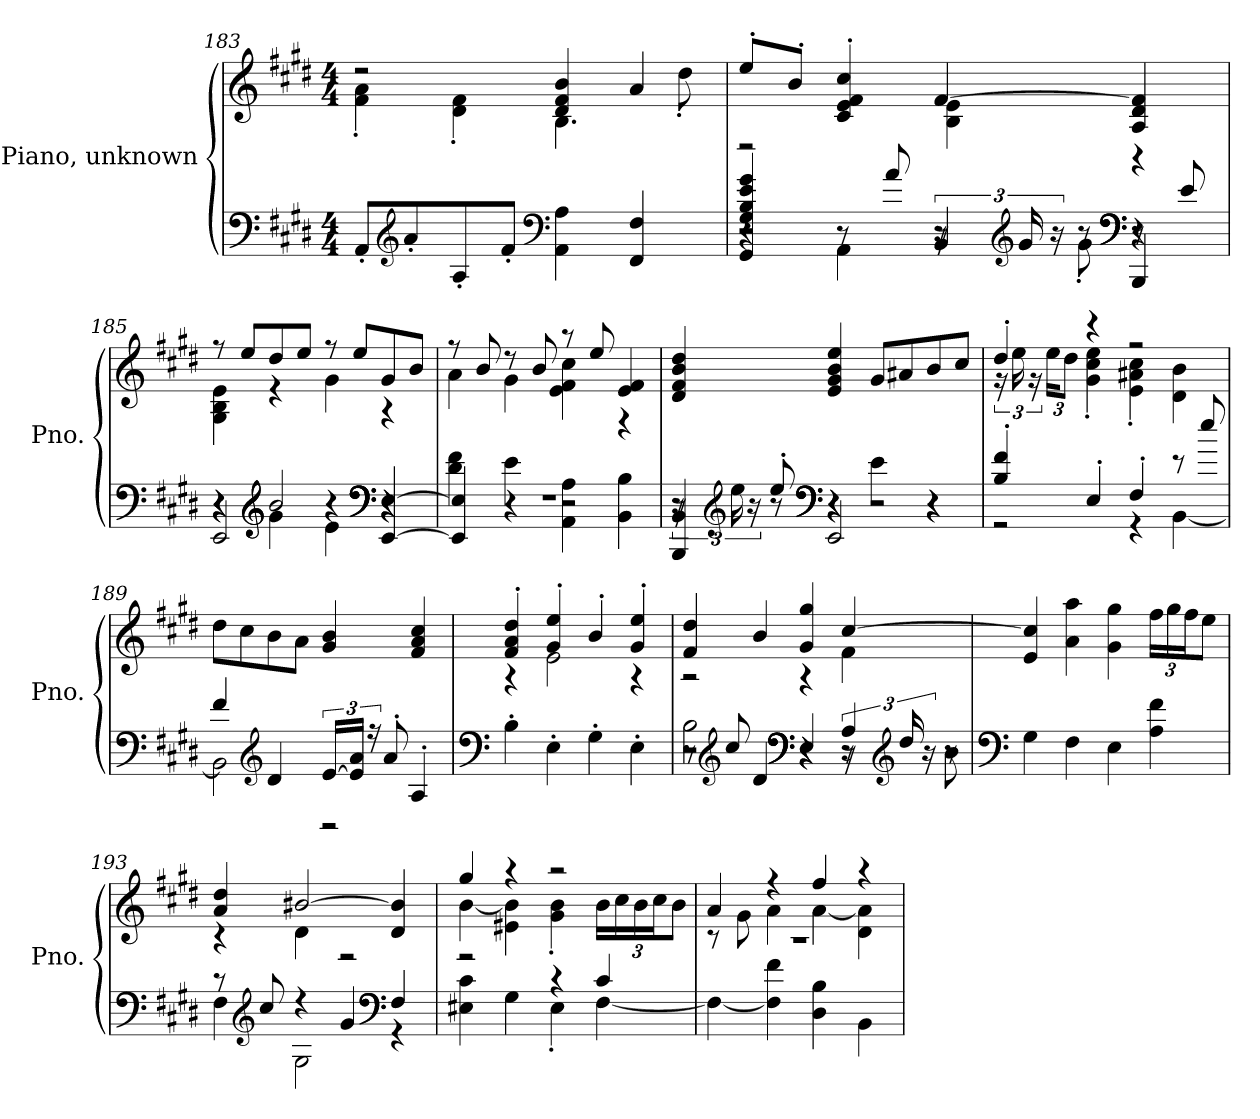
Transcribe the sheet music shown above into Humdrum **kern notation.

**kern	**kern
*part1	*part1
*staff2	*staff1
*I"Piano, unknown	*
*I'Pno.	*
*clefF4	*clefG2
*k[f#c#g#d#]	*k[f#c#g#d#]
*M4/4	*M4/4
=183	=183
*	*^
8AA'/L	2r	4f#\' 4a\'
*clefG2	*	*
8a'/	.	.
8A'/	.	4d#\' 4f#\'
8f#'/J	.	.
*clefF4	*	*
4AA\ 4A\	4d#/ 4f#/ 4b/	4.B\
4FF#/ 4F#/	4a/	.
.	.	8dd#'\
!!LO:PB:g=z	!!
=184	=184	=184
*^	*	*
*	*^	*	*
4GG#/ 4G#/ 4B/ 4e/ 4g#/	4r	2r	8ee'/L	2r
.	.	.	8b'/J	.
8r	4AA\	.	4c#/' 4e/' 4f#/' 4cc#/'	.
8a/	.	.	.	.
24r	8r	4BB/	[4f#/	4B\ 4e\
*clefG2	*	*	*	*
24g#/	.	.	.	.
24r	.	.	.	.
8r	8g#'\	.	.	.
*clefF4	*	*	*	*
8r	4r	4BBB/	4A/ 4d#/ 4f#/]	4r
8e/	.	.	.	.
=185	=185	=185	=185	=185
4r	4r	2EE/	8r	4G#\ 4B\ 4e\
.	.	.	8ee/L	.
*clefG2	*	*	*	*
2b/	4g#\	.	8dd#/	4r
.	.	.	8ee/J	.
.	4e\	4r	8r	4g#\
.	.	.	8ee/L	.
*clefF4	*	*	*	*
4r	4r	[4EE/ [4E/	8g#/	4r
.	.	.	8b/J	.
=186	=186	=186	=186	=186
1r	4d#\ 4f#\	4EE/] 4E/]	8r	4a\
.	.	.	8b/	.
.	4e\	4r	8r	4g#\
.	.	.	8b/	.
.	4AA\ 4A\	2r	8r	4e\ 4f#\ 4cc#\
.	.	.	8ee/	.
.	4BB\ 4B\	.	4e/ 4f#/	4r
*	*	*	*v	*v
!!LO:LB:g=z
=187	=187	=187	=187
8r	24r	4BBB/ 4BB/	4d#/ 4f#/ 4b/ 4dd#/
*clefG2	*	*	*
.	24ee\	.	.
.	24r	.	.
8ee'/	8r	.	.
*clefF4	*	*	*
4r	4r	2EE/	4e/ 4g#/ 4b/ 4ee/
2r	4e\	.	8g#/L
.	.	.	8a#X/
.	4r	4r	8b/
.	.	.	8cc#/J
*	*v	*v	*
=188	=188	=188
*	*	*^
4B/' 4f#/'	2r	4dd#'/	24r
.	.	.	24ee\
.	.	.	24r
*	*	*	*Xbrackettup
.	.	.	24ee\KL
.	.	.	12dd#\J
4E'/	.	4r	4g#\' 4cc#\' 4ee\'
4F#'/	4r	2r	4e\' 4a#X\' 4cc#\'
8r	[4BB\	.	4d#\ 4b\
8ee/	.	.	.
*	*	*v	*v
=189	=189	=189
4f#/	2BB\]	8dd#\L
.	.	8cc#\
*clefG2	*	*
4d#/	.	8b\
.	.	8a\J
[24e/LL	2r	4g#/ 4b/
24e/] 24a/JJ	.	.
24r	.	.
8a'/	.	.
4A'/	.	4f#/ 4a/ 4cc#/
*v	*v	*
=190	=190
*clefF4	*
*	*^
4B'\	4f#/' 4a/' 4dd#/'	4r
4E'\	4g#/' 4ee/'	2e\
4G#'\	4b'/	.
4E'\	4g#/' 4ee/'	4r
!!LO:LB:g=z	!!
=191	=191	=191
*^	*	*
*	*^	*	*
8r	2B\	2r	4f#/ 4dd#/	2r
*clefG2	*	*	*	*
8cc#/	.	.	.	.
4d#/	.	.	4b/	.
*clefF4	*	*	*	*
4E/	4r	4r	4g#/ 4gg#/	4r
24r	8r	4A/	[4cc#/	4f#\
*clefG2	*	*	*	*
24dd#/	.	.	.	.
24r	.	.	.	.
8r	8b\	.	.	.
*v	*v	*v	*	*
*	*v	*v
=192	=192
*clefF4	*
4G#\	4e/ 4cc#/]
4F#\	4a\ 4aa\
4E\	4g#\ 4gg#\
4A\ 4f#\	24ff#\LL
.	24gg#\
.	24ff#\J
.	8ee\J
=193	=193
*^	*^
8r	4F#\	4a/ 4dd#/	4r
*clefG2	*	*	*
8cc#/	.	.	.
4r	2G#\	[2b#X/	4d#\
4g#/	.	.	2r
*clefF4	*	*	*
4F#/	4r	4d#/ 4b#/]	.
=194	=194	=194	=194
2r	4E#X\ 4c#\	4gg#/	[4b\
.	4G#\	4r	4e#X\ 4b\]
4r	4E#'\	2r	4g#\' 4b\'
4c#/	[4F#\	.	24b\LL
.	.	.	24cc#\
.	.	.	24b\
.	.	.	24cc#\J
.	.	.	12b\J
!!LO:LB:g=z	!!
=195	=195	=195	=195
1r	4F#\_	4a/	8r
.	.	.	8g#\
.	4F#\] 4f#\	4r	4a\
.	4D#\ 4B\	4ff#/	[4a\
.	4BB\	4r	4d#\ 4a\]
*v	*v	*	*
*	*v	*v
=	=
*-	*-
